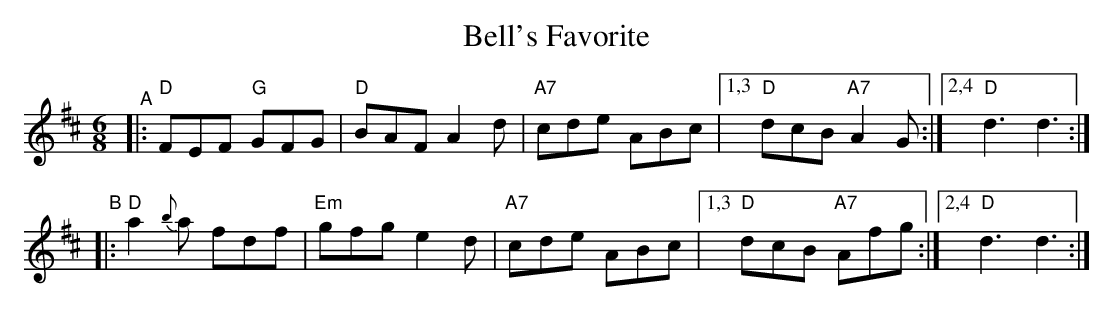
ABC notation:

X:1
T: Bell's Favorite
M: 6/8
K: D
"^A"\
|:"D"FEF "G"GFG | "D"BAF A2d | "A7"cde ABc |\
[1,3 "D"dcB "A7"A2G :|[2,4 "D"d3 d3 :|
"^B"\
|:"D"a2{b}a fdf | "Em"gfg e2d | "A7"cde ABc |\
[1,3 "D"dcB "A7"Afg :|[2,4 "D"d3 d3 :|
